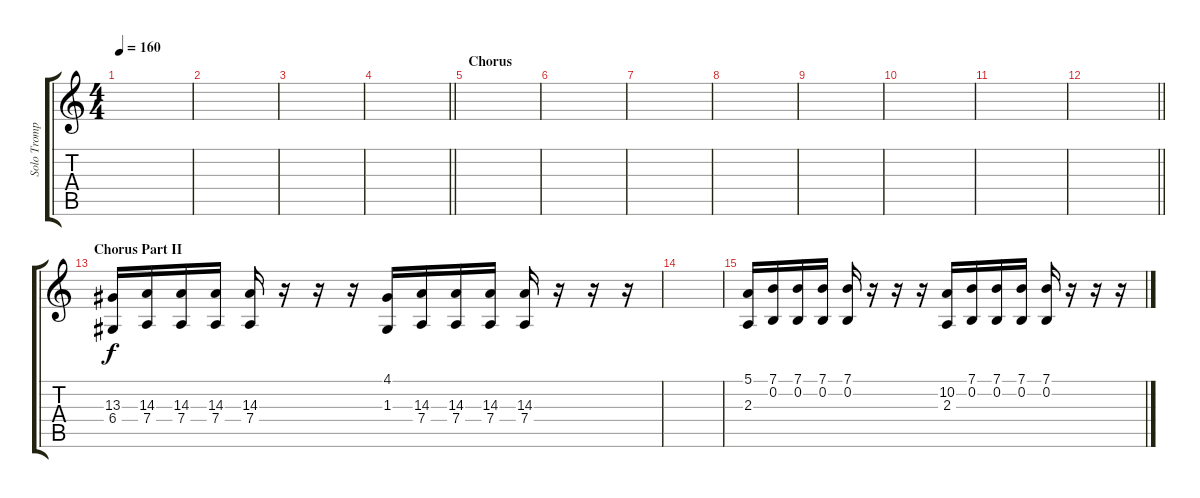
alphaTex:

\track ("Solo Trompete" "Solo Tromp") {instrument trumpet}
\staff {score tabs}
\tuning (E4 B3 G3 D3 A2 E2) {hide}
\ts (4 4)
\tempo 160
\clef g2
\ks c
|
|
|
\barLineRight lightlight
|
\section ("" "Chorus")
|
|
|
|
|
|
|
\barLineRight lightlight
|
\section ("" "Chorus Part II")
(13.3 6.4).16 (14.3 7.4).16 (14.3 7.4).16 (14.3 7.4).16 (14.3 7.4).16 r.16 r.16 r.16 (4.1 1.3).16 (14.3 7.4).16 (14.3 7.4).16 (14.3 7.4).16 (14.3 7.4).16 r.16 r.16 r.16 |
|
(5.1 2.3).16 (7.1 0.2).16 (7.1 0.2).16 (7.1 0.2).16 (7.1 0.2).16 r.16 r.16 r.16 (10.2 2.3).16 (7.1 0.2).16 (7.1 0.2).16 (7.1 0.2).16 (7.1 0.2).16 r.16 r.16 r.16
